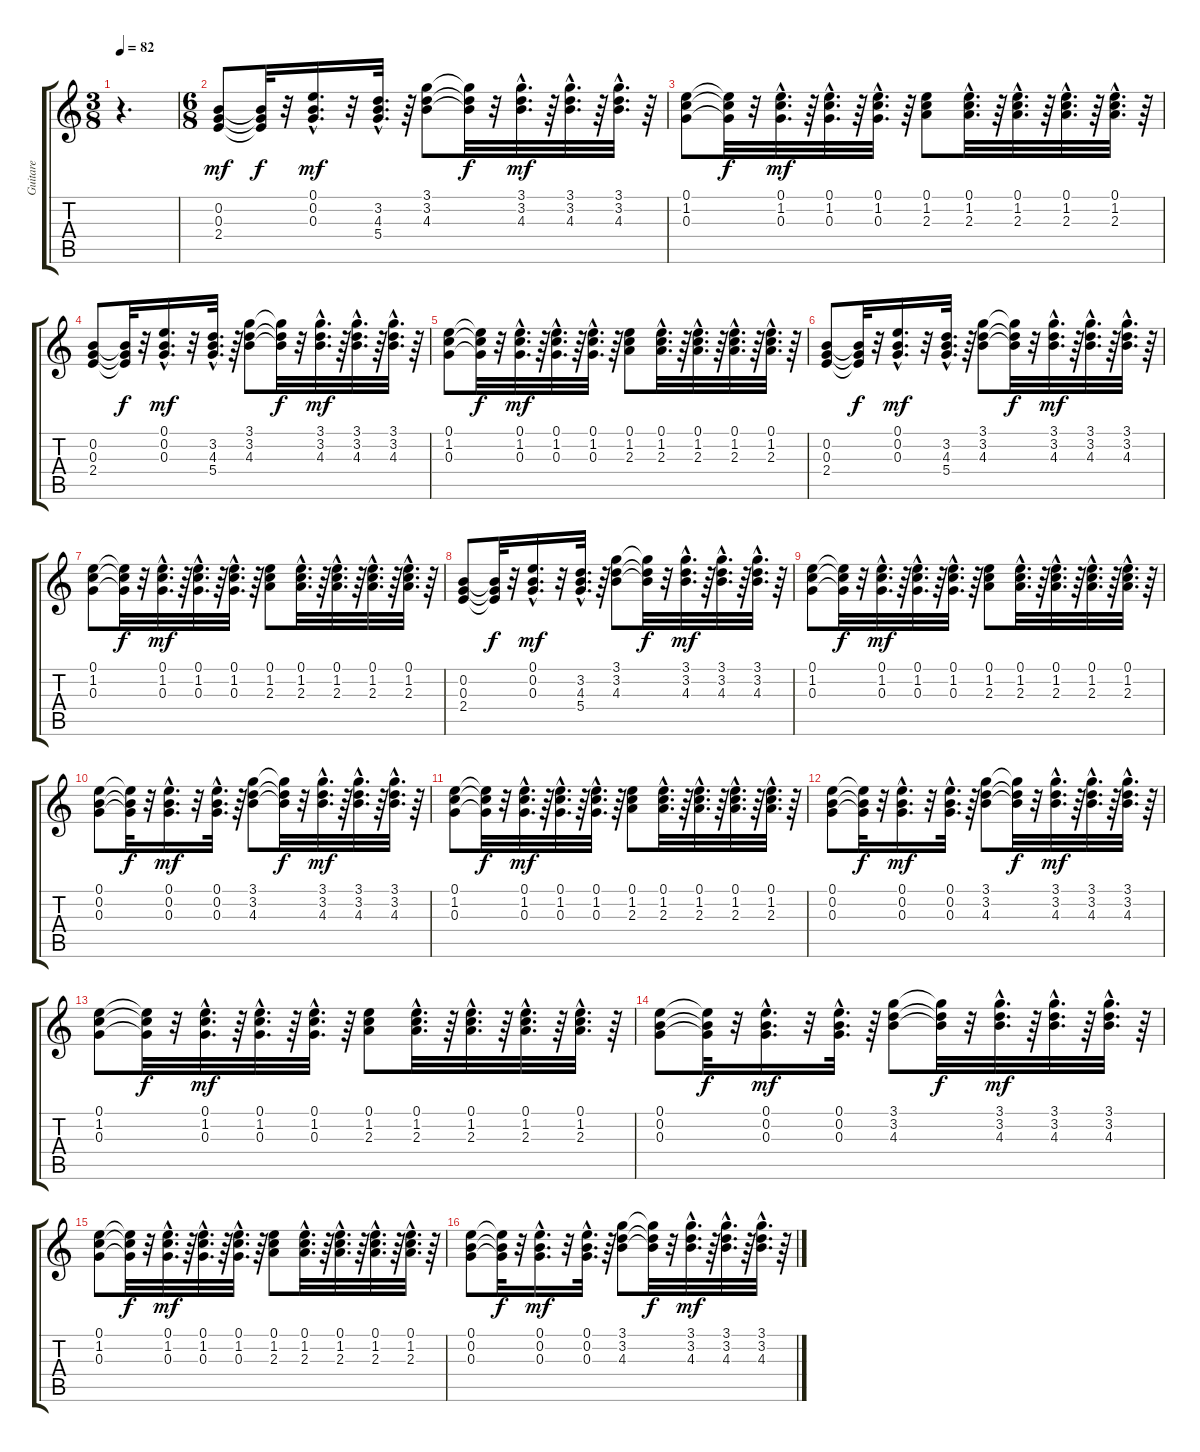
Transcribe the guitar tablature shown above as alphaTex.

\track ("Guitare" "Guitare") {instrument acousticguitarnylon}
\staff {score tabs}
\tuning (E4 B3 G3 D3 A2 E2) {hide}
\ts (3 8)
\tempo 82
\clef g2
\ks c
r.4{d dy mf instrument acousticguitarnylon} |
\ts (6 8)
(0.2 0.3 2.4).8 (0.2{t} 0.3{t} 2.4{t}).32{dy f} r.32 (0.1{hac} 0.2{hac} 0.3{hac}).16{d dy mf} r.32 (3.2{hac} 4.3{hac} 5.4{hac}).32{d} r.64 (3.1 3.2 4.3).8 (3.1{t} 3.2{t} 4.3{t}).32{dy f} r.32 (3.1{hac} 3.2{hac} 4.3{hac}).32{d dy mf} r.64 (3.1{hac} 3.2{hac} 4.3{hac}).32{d} r.64 (3.1{hac} 3.2{hac} 4.3{hac}).32{d} r.64 |
(0.1 1.2 0.3).8 (0.1{t} 1.2{t} 0.3{t}).32{dy f} r.32 (0.1{hac} 1.2{hac} 0.3{hac}).32{d dy mf} r.64 (0.1{hac} 1.2{hac} 0.3{hac}).32{d} r.64 (0.1{hac} 1.2{hac} 0.3{hac}).32{d} r.64 (0.1 1.2 2.3).8 (0.1{hac} 1.2{hac} 2.3{hac}).32{d} r.64 (0.1{hac} 1.2{hac} 2.3{hac}).32{d} r.64 (0.1{hac} 1.2{hac} 2.3{hac}).32{d} r.64 (0.1{hac} 1.2{hac} 2.3{hac}).32{d} r.64 |
(0.2 0.3 2.4).8 (0.2{t} 0.3{t} 2.4{t}).32{dy f} r.32 (0.1{hac} 0.2{hac} 0.3{hac}).16{d dy mf} r.32 (3.2{hac} 4.3{hac} 5.4{hac}).32{d} r.64 (3.1 3.2 4.3).8 (3.1{t} 3.2{t} 4.3{t}).32{dy f} r.32 (3.1{hac} 3.2{hac} 4.3{hac}).32{d dy mf} r.64 (3.1{hac} 3.2{hac} 4.3{hac}).32{d} r.64 (3.1{hac} 3.2{hac} 4.3{hac}).32{d} r.64 |
(0.1 1.2 0.3).8 (0.1{t} 1.2{t} 0.3{t}).32{dy f} r.32 (0.1{hac} 1.2{hac} 0.3{hac}).32{d dy mf} r.64 (0.1{hac} 1.2{hac} 0.3{hac}).32{d} r.64 (0.1{hac} 1.2{hac} 0.3{hac}).32{d} r.64 (0.1 1.2 2.3).8 (0.1{hac} 1.2{hac} 2.3{hac}).32{d} r.64 (0.1{hac} 1.2{hac} 2.3{hac}).32{d} r.64 (0.1{hac} 1.2{hac} 2.3{hac}).32{d} r.64 (0.1{hac} 1.2{hac} 2.3{hac}).32{d} r.64 |
(0.2 0.3 2.4).8 (0.2{t} 0.3{t} 2.4{t}).32{dy f} r.32 (0.1{hac} 0.2{hac} 0.3{hac}).16{d dy mf} r.32 (3.2{hac} 4.3{hac} 5.4{hac}).32{d} r.64 (3.1 3.2 4.3).8 (3.1{t} 3.2{t} 4.3{t}).32{dy f} r.32 (3.1{hac} 3.2{hac} 4.3{hac}).32{d dy mf} r.64 (3.1{hac} 3.2{hac} 4.3{hac}).32{d} r.64 (3.1{hac} 3.2{hac} 4.3{hac}).32{d} r.64 |
(0.1 1.2 0.3).8 (0.1{t} 1.2{t} 0.3{t}).32{dy f} r.32 (0.1{hac} 1.2{hac} 0.3{hac}).32{d dy mf} r.64 (0.1{hac} 1.2{hac} 0.3{hac}).32{d} r.64 (0.1{hac} 1.2{hac} 0.3{hac}).32{d} r.64 (0.1 1.2 2.3).8 (0.1{hac} 1.2{hac} 2.3{hac}).32{d} r.64 (0.1{hac} 1.2{hac} 2.3{hac}).32{d} r.64 (0.1{hac} 1.2{hac} 2.3{hac}).32{d} r.64 (0.1{hac} 1.2{hac} 2.3{hac}).32{d} r.64 |
(0.2 0.3 2.4).8 (0.2{t} 0.3{t} 2.4{t}).32{dy f} r.32 (0.1{hac} 0.2{hac} 0.3{hac}).16{d dy mf} r.32 (3.2{hac} 4.3{hac} 5.4{hac}).32{d} r.64 (3.1 3.2 4.3).8 (3.1{t} 3.2{t} 4.3{t}).32{dy f} r.32 (3.1{hac} 3.2{hac} 4.3{hac}).32{d dy mf} r.64 (3.1{hac} 3.2{hac} 4.3{hac}).32{d} r.64 (3.1{hac} 3.2{hac} 4.3{hac}).32{d} r.64 |
(0.1 1.2 0.3).8 (0.1{t} 1.2{t} 0.3{t}).32{dy f} r.32 (0.1{hac} 1.2{hac} 0.3{hac}).32{d dy mf} r.64 (0.1{hac} 1.2{hac} 0.3{hac}).32{d} r.64 (0.1{hac} 1.2{hac} 0.3{hac}).32{d} r.64 (0.1 1.2 2.3).8 (0.1{hac} 1.2{hac} 2.3{hac}).32{d} r.64 (0.1{hac} 1.2{hac} 2.3{hac}).32{d} r.64 (0.1{hac} 1.2{hac} 2.3{hac}).32{d} r.64 (0.1{hac} 1.2{hac} 2.3{hac}).32{d} r.64 |
(0.1 0.2 0.3).8 (0.1{t} 0.2{t} 0.3{t}).32{dy f} r.32 (0.1{hac} 0.2{hac} 0.3{hac}).16{d dy mf} r.32 (0.1{hac} 0.2{hac} 0.3{hac}).32{d} r.64 (3.1 3.2 4.3).8 (3.1{t} 3.2{t} 4.3{t}).32{dy f} r.32 (3.1{hac} 3.2{hac} 4.3{hac}).32{d dy mf} r.64 (3.1{hac} 3.2{hac} 4.3{hac}).32{d} r.64 (3.1{hac} 3.2{hac} 4.3{hac}).32{d} r.64 |
(0.1 1.2 0.3).8 (0.1{t} 1.2{t} 0.3{t}).32{dy f} r.32 (0.1{hac} 1.2{hac} 0.3{hac}).32{d dy mf} r.64 (0.1{hac} 1.2{hac} 0.3{hac}).32{d} r.64 (0.1{hac} 1.2{hac} 0.3{hac}).32{d} r.64 (0.1 1.2 2.3).8 (0.1{hac} 1.2{hac} 2.3{hac}).32{d} r.64 (0.1{hac} 1.2{hac} 2.3{hac}).32{d} r.64 (0.1{hac} 1.2{hac} 2.3{hac}).32{d} r.64 (0.1{hac} 1.2{hac} 2.3{hac}).32{d} r.64 |
(0.1 0.2 0.3).8 (0.1{t} 0.2{t} 0.3{t}).32{dy f} r.32 (0.1{hac} 0.2{hac} 0.3{hac}).16{d dy mf} r.32 (0.1{hac} 0.2{hac} 0.3{hac}).32{d} r.64 (3.1 3.2 4.3).8 (3.1{t} 3.2{t} 4.3{t}).32{dy f} r.32 (3.1{hac} 3.2{hac} 4.3{hac}).32{d dy mf} r.64 (3.1{hac} 3.2{hac} 4.3{hac}).32{d} r.64 (3.1{hac} 3.2{hac} 4.3{hac}).32{d} r.64 |
(0.1 1.2 0.3).8 (0.1{t} 1.2{t} 0.3{t}).32{dy f} r.32 (0.1{hac} 1.2{hac} 0.3{hac}).32{d dy mf} r.64 (0.1{hac} 1.2{hac} 0.3{hac}).32{d} r.64 (0.1{hac} 1.2{hac} 0.3{hac}).32{d} r.64 (0.1 1.2 2.3).8 (0.1{hac} 1.2{hac} 2.3{hac}).32{d} r.64 (0.1{hac} 1.2{hac} 2.3{hac}).32{d} r.64 (0.1{hac} 1.2{hac} 2.3{hac}).32{d} r.64 (0.1{hac} 1.2{hac} 2.3{hac}).32{d} r.64 |
(0.1 0.2 0.3).8 (0.1{t} 0.2{t} 0.3{t}).32{dy f} r.32 (0.1{hac} 0.2{hac} 0.3{hac}).16{d dy mf} r.32 (0.1{hac} 0.2{hac} 0.3{hac}).32{d} r.64 (3.1 3.2 4.3).8 (3.1{t} 3.2{t} 4.3{t}).32{dy f} r.32 (3.1{hac} 3.2{hac} 4.3{hac}).32{d dy mf} r.64 (3.1{hac} 3.2{hac} 4.3{hac}).32{d} r.64 (3.1{hac} 3.2{hac} 4.3{hac}).32{d} r.64 |
(0.1 1.2 0.3).8 (0.1{t} 1.2{t} 0.3{t}).32{dy f} r.32 (0.1{hac} 1.2{hac} 0.3{hac}).32{d dy mf} r.64 (0.1{hac} 1.2{hac} 0.3{hac}).32{d} r.64 (0.1{hac} 1.2{hac} 0.3{hac}).32{d} r.64 (0.1 1.2 2.3).8 (0.1{hac} 1.2{hac} 2.3{hac}).32{d} r.64 (0.1{hac} 1.2{hac} 2.3{hac}).32{d} r.64 (0.1{hac} 1.2{hac} 2.3{hac}).32{d} r.64 (0.1{hac} 1.2{hac} 2.3{hac}).32{d} r.64 |
(0.1 0.2 0.3).8 (0.1{t} 0.2{t} 0.3{t}).32{dy f} r.32 (0.1{hac} 0.2{hac} 0.3{hac}).16{d dy mf} r.32 (0.1{hac} 0.2{hac} 0.3{hac}).32{d} r.64 (3.1 3.2 4.3).8 (3.1{t} 3.2{t} 4.3{t}).32{dy f} r.32 (3.1{hac} 3.2{hac} 4.3{hac}).32{d dy mf} r.64 (3.1{hac} 3.2{hac} 4.3{hac}).32{d} r.64 (3.1{hac} 3.2{hac} 4.3{hac}).32{d} r.64
